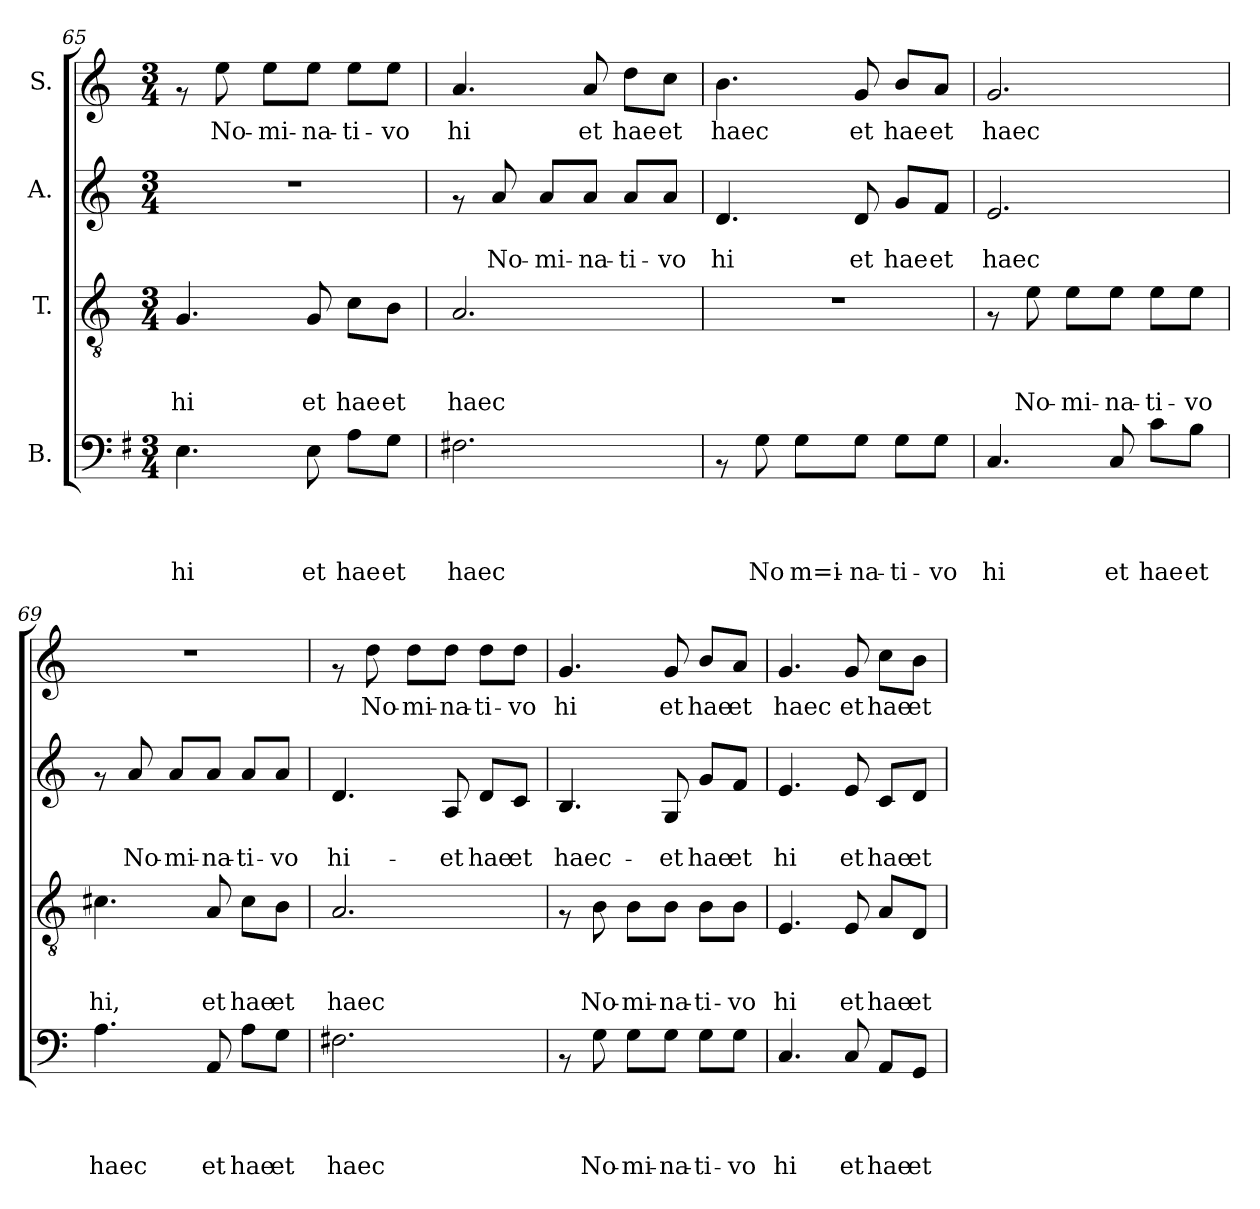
**kern	**text	**text	**text	**text	**kern	**text	**text	**text	**kern	**text	**text	**kern	**text
*part4	*part4	*part4	*part4	*part4	*part3	*part3	*part3	*part3	*part2	*part2	*part2	*part1	*part1
*staff4	*staff4	*staff4	*staff4	*staff4	*staff3	*staff3	*staff3	*staff3	*staff2	*staff2	*staff2	*staff1	*staff1
*I"B.	*	*	*	*	*I"T.	*	*	*	*I"A.	*	*	*I"S.	*
*clefF4	*	*	*	*	*clefGv2	*	*	*	*clefG2	*	*	*clefG2	*
*k[f#]	*	*	*	*	*k[]	*	*	*	*k[]	*	*	*k[]	*
*G:	*	*	*	*	*C:	*	*	*	*C:	*	*	*C:	*
*M3/4	*	*	*	*	*M3/4	*	*	*	*M3/4	*	*	*M3/4	*
=65	=65	=65	=65	=65	=65	=65	=65	=65	=65	=65	=65	=65	=65
!	!	!	!	!LO:LY:b	!	!	!	!LO:LY:b	!	!	!	!	!
4.E\	.	.	.	hi	4.G/	.	.	hi	2.r	.	.	8rf	.
!	!	!	!	!	!	!	!	!	!	!	!	!	!LO:LY:b
.	.	.	.	.	.	.	.	.	.	.	.	8ee\	No-
!	!	!	!	!	!	!	!	!	!	!	!	!	!LO:LY:b
.	.	.	.	.	.	.	.	.	.	.	.	8ee\L	-mi-
!	!	!	!	!LO:LY:b	!	!	!	!LO:LY:b	!	!	!	!	!LO:LY:b
8E\	.	.	.	et	8G/	.	.	et	.	.	.	8ee\J	-na-
!	!	!	!	!LO:LY:b	!	!	!	!LO:LY:b	!	!	!	!	!LO:LY:b
8A\L	.	.	.	hae	8c\L	.	.	hae	.	.	.	8ee\L	-ti-
!	!	!	!	!LO:LY:b	!	!	!	!LO:LY:b	!	!	!	!	!LO:LY:b
8G\J	.	.	.	et	8B\J	.	.	et	.	.	.	8ee\J	-vo
!!LO:LB:g=z
=66	=66	=66	=66	=66	=66	=66	=66	=66	=66	=66	=66	=66	=66
*k[]	*	*	*	*	*	*	*	*	*	*	*	*	*
*C:	*	*	*	*	*	*	*	*	*	*	*	*	*
!	!	!	!	!LO:LY:b	!	!	!	!LO:LY:b	!	!	!	!	!LO:LY:b
2.F#X\	.	.	.	haec	2.A/	.	.	haec	8rf	.	.	4.a/	hi
!	!	!	!	!	!	!	!	!	!	!	!LO:LY:b	!	!
.	.	.	.	.	.	.	.	.	8a/	.	No-	.	.
!	!	!	!	!	!	!	!	!	!	!	!LO:LY:b	!	!
.	.	.	.	.	.	.	.	.	8a/L	.	-mi-	.	.
!	!	!	!	!	!	!	!	!	!	!	!LO:LY:b	!	!LO:LY:b
.	.	.	.	.	.	.	.	.	8a/J	.	-na-	8a/	et
!	!	!	!	!	!	!	!	!	!	!	!LO:LY:b	!	!LO:LY:b
.	.	.	.	.	.	.	.	.	8a/L	.	-ti-	8dd\L	hae
!	!	!	!	!	!	!	!	!	!	!	!LO:LY:b	!	!LO:LY:b
.	.	.	.	.	.	.	.	.	8a/J	.	-vo	8cc\J	et
=67	=67	=67	=67	=67	=67	=67	=67	=67	=67	=67	=67	=67	=67
!	!	!	!	!	!	!	!	!	!	!	!LO:LY:b	!	!LO:LY:b
8rAA	.	.	.	.	2.r	.	.	.	4.d/	.	hi	4.b\	haec
!	!	!	!	!LO:LY:b	!	!	!	!	!	!	!	!	!
8G\	.	.	.	No	.	.	.	.	.	.	.	.	.
!	!	!	!	!LO:LY:b	!	!	!	!	!	!	!	!	!
8G\L	.	.	.	m=i-	.	.	.	.	.	.	.	.	.
!	!	!	!	!LO:LY:b	!	!	!	!	!	!	!LO:LY:b	!	!LO:LY:b
8G\J	.	.	.	-na-	.	.	.	.	8d/	.	et	8g/	et
!	!	!	!	!LO:LY:b	!	!	!	!	!	!	!LO:LY:b	!	!LO:LY:b
8G\L	.	.	.	-ti-	.	.	.	.	8g/L	.	hae	8b/L	hae
!	!	!	!	!LO:LY:b	!	!	!	!	!	!	!LO:LY:b	!	!LO:LY:b
8G\J	.	.	.	-vo	.	.	.	.	8f/J	.	et	8a/J	et
=68	=68	=68	=68	=68	=68	=68	=68	=68	=68	=68	=68	=68	=68
!	!	!	!	!LO:LY:b	!	!	!	!	!	!	!LO:LY:b	!	!LO:LY:b
4.C/	.	.	.	hi	8rF	.	.	.	2.e/	.	haec	2.g/	haec
!	!	!	!	!	!	!	!	!LO:LY:b	!	!	!	!	!
.	.	.	.	.	8e\	.	.	No-	.	.	.	.	.
!	!	!	!	!	!	!	!	!LO:LY:b	!	!	!	!	!
.	.	.	.	.	8e\L	.	.	-mi-	.	.	.	.	.
!	!	!	!	!LO:LY:b	!	!	!	!LO:LY:b	!	!	!	!	!
8C/	.	.	.	et	8e\J	.	.	-na-	.	.	.	.	.
!	!	!	!	!LO:LY:b	!	!	!	!LO:LY:b	!	!	!	!	!
8c\L	.	.	.	hae	8e\L	.	.	-ti-	.	.	.	.	.
!	!	!	!	!LO:LY:b	!	!	!	!LO:LY:b	!	!	!	!	!
8B\J	.	.	.	et	8e\J	.	.	-vo	.	.	.	.	.
=69	=69	=69	=69	=69	=69	=69	=69	=69	=69	=69	=69	=69	=69
!	!	!	!	!LO:LY:b	!	!	!	!LO:LY:b	!	!	!	!	!
4.A\	.	.	.	haec	4.c#X\	.	.	hi,	8rf	.	.	2.r	.
!	!	!	!	!	!	!	!	!	!	!	!LO:LY:b	!	!
.	.	.	.	.	.	.	.	.	8a/	.	No-	.	.
!	!	!	!	!	!	!	!	!	!	!	!LO:LY:b	!	!
.	.	.	.	.	.	.	.	.	8a/L	.	-mi-	.	.
!	!	!	!	!LO:LY:b	!	!	!	!LO:LY:b	!	!	!LO:LY:b	!	!
8AA/	.	.	.	et	8A/	.	.	et	8a/J	.	-na-	.	.
!	!	!	!	!LO:LY:b	!	!	!	!LO:LY:b	!	!	!LO:LY:b	!	!
8A\L	.	.	.	hae	8c#\L	.	.	hae	8a/L	.	-ti-	.	.
!	!	!	!	!LO:LY:b	!	!	!	!LO:LY:b	!	!	!LO:LY:b	!	!
8G\J	.	.	.	et	8B\J	.	.	et	8a/J	.	-vo	.	.
!!LO:PB:g=z
=70	=70	=70	=70	=70	=70	=70	=70	=70	=70	=70	=70	=70	=70
!	!	!	!	!LO:LY:b	!	!	!	!LO:LY:b	!	!	!LO:LY:b	!	!
2.F#X\	.	.	.	haec	2.A/	.	.	haec	4.d/	.	hi-	8rf	.
!	!	!	!	!	!	!	!	!	!	!	!	!	!LO:LY:b
.	.	.	.	.	.	.	.	.	.	.	.	8dd\	No-
!	!	!	!	!	!	!	!	!	!	!	!	!	!LO:LY:b
.	.	.	.	.	.	.	.	.	.	.	.	8dd\L	-mi-
!	!	!	!	!	!	!	!	!	!	!	!LO:LY:b	!	!LO:LY:b
.	.	.	.	.	.	.	.	.	8A/	.	-et	8dd\J	-na-
!	!	!	!	!	!	!	!	!	!	!	!LO:LY:b	!	!LO:LY:b
.	.	.	.	.	.	.	.	.	8d/L	.	hae	8dd\L	-ti-
!	!	!	!	!	!	!	!	!	!	!	!LO:LY:b	!	!LO:LY:b
.	.	.	.	.	.	.	.	.	8c/J	.	et	8dd\J	-vo
=71	=71	=71	=71	=71	=71	=71	=71	=71	=71	=71	=71	=71	=71
!	!	!	!	!	!	!	!	!	!	!	!LO:LY:b	!	!LO:LY:b
8rAA	.	.	.	.	8rF	.	.	.	4.B/	.	haec-	4.g/	hi
!	!	!	!	!LO:LY:b	!	!	!	!LO:LY:b	!	!	!	!	!
8G\	.	.	.	No-	8B\	.	.	No-	.	.	.	.	.
!	!	!	!	!LO:LY:b	!	!	!	!LO:LY:b	!	!	!	!	!
8G\L	.	.	.	-mi-	8B\L	.	.	-mi-	.	.	.	.	.
!	!	!	!	!LO:LY:b	!	!	!	!LO:LY:b	!	!	!LO:LY:b	!	!LO:LY:b
8G\J	.	.	.	-na-	8B\J	.	.	-na-	8G/	.	-et	8g/	et
!	!	!	!	!LO:LY:b	!	!	!	!LO:LY:b	!	!	!LO:LY:b	!	!LO:LY:b
8G\L	.	.	.	-ti-	8B\L	.	.	-ti-	8g/L	.	hae	8b/L	hae
!	!	!	!	!LO:LY:b	!	!	!	!LO:LY:b	!	!	!LO:LY:b	!	!LO:LY:b
8G\J	.	.	.	-vo	8B\J	.	.	-vo	8f/J	.	et	8a/J	et
=72	=72	=72	=72	=72	=72	=72	=72	=72	=72	=72	=72	=72	=72
!	!	!	!	!LO:LY:b	!	!	!	!LO:LY:b	!	!	!LO:LY:b	!	!LO:LY:b
4.C/	.	.	.	hi	4.E/	.	.	hi	4.e/	.	hi	4.g/	haec
!	!	!	!	!LO:LY:b	!	!	!	!LO:LY:b	!	!	!LO:LY:b	!	!LO:LY:b
8C/	.	.	.	et	8E/	.	.	et	8e/	.	et	8g/	et
!	!	!	!	!LO:LY:b	!	!	!	!LO:LY:b	!	!	!LO:LY:b	!	!LO:LY:b
8AA/L	.	.	.	hae	8A/L	.	.	hae	8c/L	.	hae	8cc\L	hae
!	!	!	!	!LO:LY:b	!	!	!	!LO:LY:b	!	!	!LO:LY:b	!	!LO:LY:b
8GG/J	.	.	.	et	8D/J	.	.	et	8d/J	.	et	8b\J	et
=	=	=	=	=	=	=	=	=	=	=	=	=	=
*-	*-	*-	*-	*-	*-	*-	*-	*-	*-	*-	*-	*-	*-
